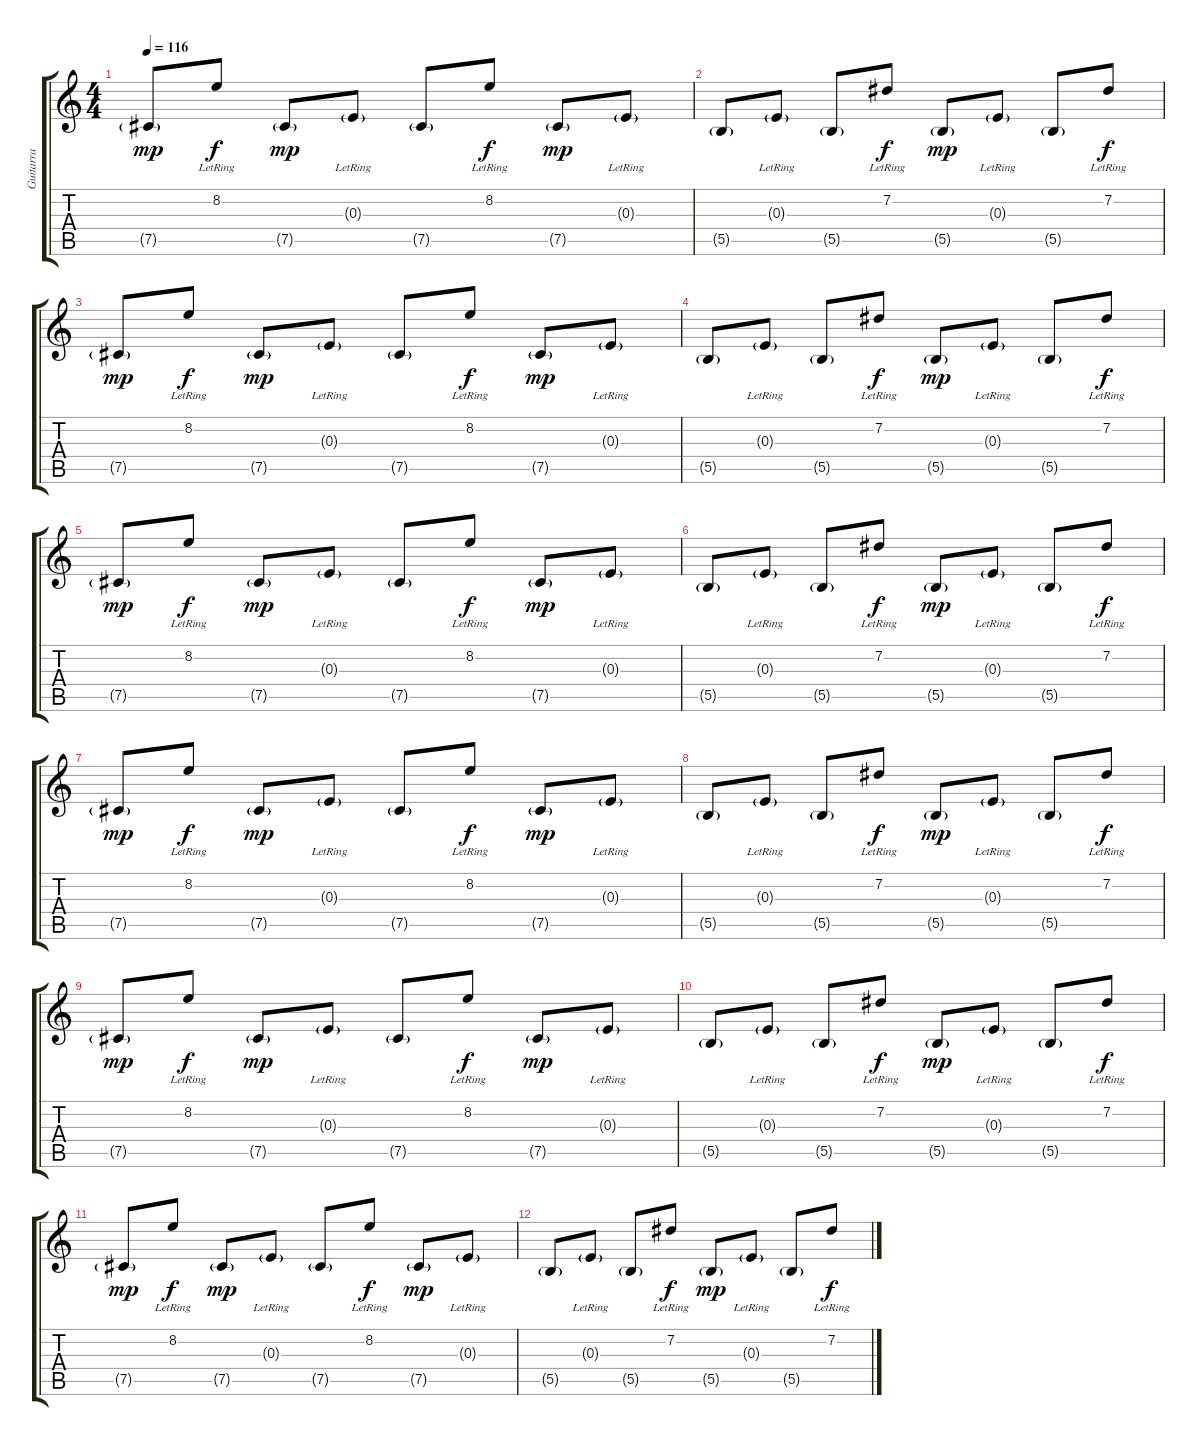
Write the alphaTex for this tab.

\track ("Guitarra" "Guitarra") {instrument electricguitarclean}
\staff {score tabs}
\tuning (Db4 Ab3 E3 B2 Gb2 Db2) {hide}
\ts (4 4)
\tempo 116
\clef g2
\ks c
7.5{g}.8{dy mp} 8.2{lr}.8{dy f} 7.5{g}.8{dy mp} 0.3{g lr}.8 7.5{g}.8 8.2{lr}.8{dy f} 7.5{g}.8{dy mp} 0.3{g lr}.8 |
5.5{g}.8 0.3{g lr}.8 5.5{g}.8 7.2{lr}.8{dy f} 5.5{g}.8{dy mp} 0.3{g lr}.8 5.5{g}.8 7.2{lr}.8{dy f} |
7.5{g}.8{dy mp} 8.2{lr}.8{dy f} 7.5{g}.8{dy mp} 0.3{g lr}.8 7.5{g}.8 8.2{lr}.8{dy f} 7.5{g}.8{dy mp} 0.3{g lr}.8 |
5.5{g}.8 0.3{g lr}.8 5.5{g}.8 7.2{lr}.8{dy f} 5.5{g}.8{dy mp} 0.3{g lr}.8 5.5{g}.8 7.2{lr}.8{dy f} |
7.5{g}.8{dy mp} 8.2{lr}.8{dy f} 7.5{g}.8{dy mp} 0.3{g lr}.8 7.5{g}.8 8.2{lr}.8{dy f} 7.5{g}.8{dy mp} 0.3{g lr}.8 |
5.5{g}.8 0.3{g lr}.8 5.5{g}.8 7.2{lr}.8{dy f} 5.5{g}.8{dy mp} 0.3{g lr}.8 5.5{g}.8 7.2{lr}.8{dy f} |
7.5{g}.8{dy mp} 8.2{lr}.8{dy f} 7.5{g}.8{dy mp} 0.3{g lr}.8 7.5{g}.8 8.2{lr}.8{dy f} 7.5{g}.8{dy mp} 0.3{g lr}.8 |
5.5{g}.8 0.3{g lr}.8 5.5{g}.8 7.2{lr}.8{dy f} 5.5{g}.8{dy mp} 0.3{g lr}.8 5.5{g}.8 7.2{lr}.8{dy f} |
7.5{g}.8{dy mp} 8.2{lr}.8{dy f} 7.5{g}.8{dy mp} 0.3{g lr}.8 7.5{g}.8 8.2{lr}.8{dy f} 7.5{g}.8{dy mp} 0.3{g lr}.8 |
5.5{g}.8 0.3{g lr}.8 5.5{g}.8 7.2{lr}.8{dy f} 5.5{g}.8{dy mp} 0.3{g lr}.8 5.5{g}.8 7.2{lr}.8{dy f} |
7.5{g}.8{dy mp} 8.2{lr}.8{dy f} 7.5{g}.8{dy mp} 0.3{g lr}.8 7.5{g}.8 8.2{lr}.8{dy f} 7.5{g}.8{dy mp} 0.3{g lr}.8 |
5.5{g}.8 0.3{g lr}.8 5.5{g}.8 7.2{lr}.8{dy f} 5.5{g}.8{dy mp} 0.3{g lr}.8 5.5{g}.8 7.2{lr}.8{dy f}
